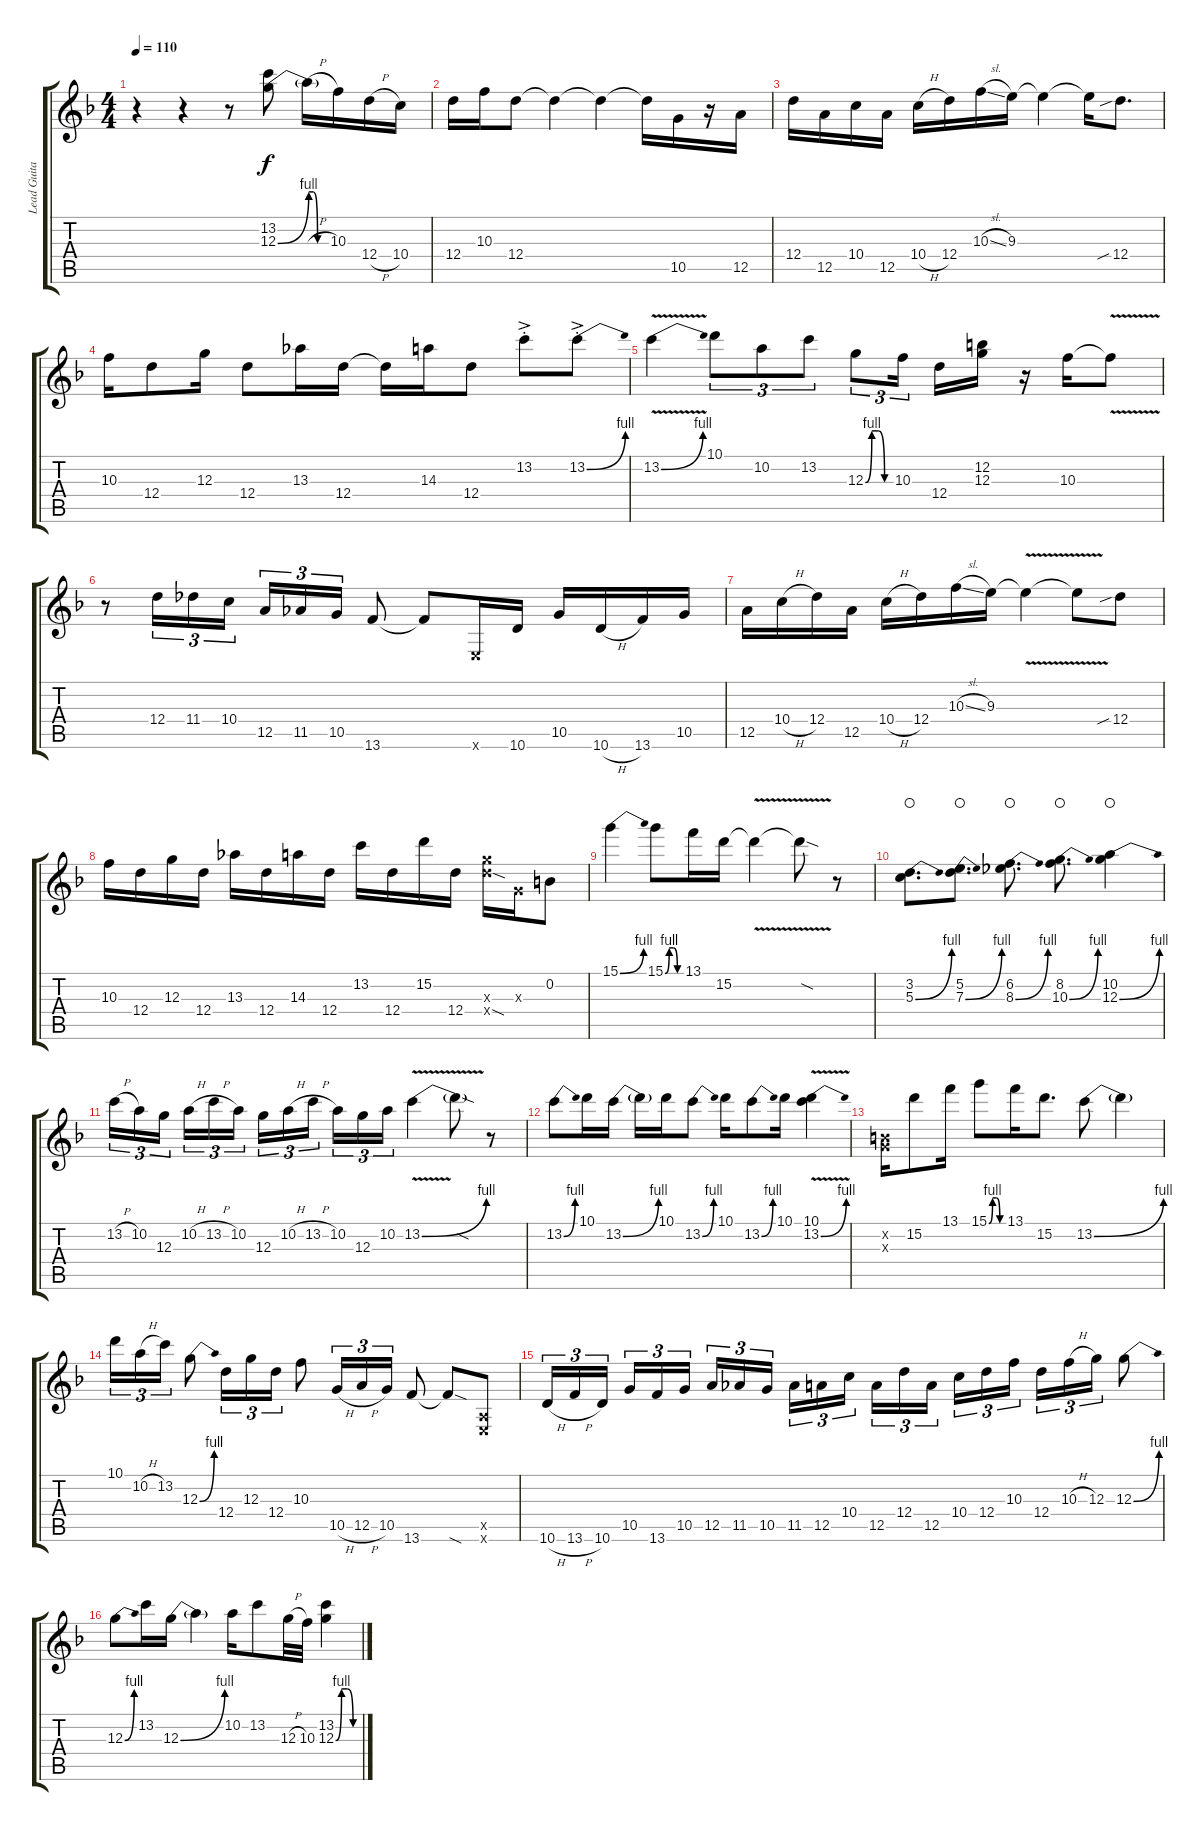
\track ("Lead Guitar" "Lead Guita") {instrument distortionguitar}
\staff {score tabs}
\tuning (E4 B3 G3 D3 A2 E2) {hide}
\ts (4 4)
\tempo 110
\clef g2
\ks dminor
r.4{dy f} r.4 r.8 (13.2 12.3{be (bend 0 0 60 4)}).8 12.3{be (custom 0 4 15 4 30 0 60 0) h t}.16 10.3.16 12.4{h}.16 10.4.16 |
12.4.16 10.3.16 12.4.8 12.4{t}.4 12.4{t}.4 12.4{t}.16 10.5.16 r.16 12.5.16 |
12.4.16 12.5.16 10.4.16 12.5.16 10.4{h}.16 12.4.16 10.3{sl}.16 9.3.16 9.3{t}.4 9.3{t}.16 12.4{sib}.8{d} |
10.3.16 12.4.8 12.3.16 12.4.8 13.3.16 12.4.16 12.4{t}.16 14.3.16 12.4.8 13.2{ac st}.8 13.2{be (bend 0 0 60 4) ac st}.8 |
13.2{be (bend 0 0 60 4) v}.4 10.1.8{tu (3 2)} 10.2.8{tu (3 2)} 13.2.8{tu (3 2)} 12.3{be (custom 0 0 15 4 30 4 45 0 60 0)}.8{tu (3 2)} 10.3.16{tu (3 2)} 12.4.16 (12.2 12.3).16 r.16 10.3.16 10.3{v t}.8 |
r.8 12.4.16{tu (3 2)} 11.4.16{tu (3 2)} 10.4.16{tu (3 2)} 12.5.16{tu (3 2)} 11.5.16{tu (3 2)} 10.5.16{tu (3 2)} 13.6.8 13.6{t}.8 0.6{x}.16 10.6.16 10.5.16 10.6{h}.16 13.6.16 10.5.16 |
12.5.16 10.4{h}.16 12.4.16 12.5.16 10.4{h}.16 12.4.16 10.3{sl}.16 9.3.16 9.3{v t}.4 9.3{t}.8 12.4{sib}.8 |
10.3.16 12.4.16 12.3.16 12.4.16 13.3.16 12.4.16 14.3.16 12.4.16 13.2.16 12.4.16 15.2.16 12.4.16 (12.3{x} 12.4{sod x}).16 0.3{x}.16 0.2.8 |
15.1{be (bend 0 0 60 4)}.4 15.1{be (custom 0 0 15 4 30 4 45 0 60 0)}.8 13.1.16 15.2.16 15.2{v t}.4 15.2{sod t}.8 r.8 |
(3.2 5.3{be (bend 0 0 60 4)}).8{d waho} (5.2 7.3{be (bend 0 0 60 4)}).8{d waho} (6.2 8.3{be (bend 0 0 60 4)}).8{d waho} (8.2 10.3{be (bend 0 0 60 4)}).8{d waho} (10.2 12.3{be (bend 0 0 60 4)}).4{waho} |
13.2{h}.16{tu (3 2)} 10.2.16{tu (3 2)} 12.3.16{tu (3 2)} 10.2{h}.16{tu (3 2)} 13.2{h}.16{tu (3 2)} 10.2.16{tu (3 2)} 12.3.16{tu (3 2)} 10.2{h}.16{tu (3 2)} 13.2{h}.16{tu (3 2)} 10.2.16{tu (3 2)} 12.3.16{tu (3 2)} 10.2.16{tu (3 2)} 13.2{be (bend 0 0 60 4) v}.4 13.2{sod t}.8 r.8 |
13.2{be (bend 0 0 60 4)}.8 10.1.16 13.2{be (bend 0 0 60 4)}.16 13.2{t}.16 10.1.16 13.2{be (bend 0 0 60 4)}.8 10.1.16 13.2{be (bend 0 0 60 4)}.8 10.1.16 (10.1 13.2{be (bend 0 0 60 4) v}).4 |
(0.2{x} 0.3{x}).16 15.2.8 13.1.16 15.1{be (custom 0 0 15 4 30 4 45 0 60 0)}.8 13.1.16 15.2.8{d} 13.2{be (bend 0 0 60 4)}.8 13.2{t}.4 |
10.1.16{tu (3 2)} 10.2{h}.16{tu (3 2)} 13.2.16{tu (3 2)} 12.3{be (bend 0 0 60 4)}.8 12.4.16{tu (3 2)} 12.3.16{tu (3 2)} 12.4.16{tu (3 2)} 10.3.8 10.5{h}.16{tu (3 2)} 12.5{h}.16{tu (3 2)} 10.5.16{tu (3 2)} 13.6.8 13.6{sod t}.8 (0.5{x} 0.6{x}).8 |
10.6{h}.16{tu (3 2)} 13.6{h}.16{tu (3 2)} 10.6.16{tu (3 2)} 10.5.16{tu (3 2)} 13.6.16{tu (3 2)} 10.5.16{tu (3 2)} 12.5.16{tu (3 2)} 11.5.16{tu (3 2)} 10.5.16{tu (3 2)} 11.5.16{tu (3 2)} 12.5.16{tu (3 2)} 10.4.16{tu (3 2)} 12.5.16{tu (3 2)} 12.4.16{tu (3 2)} 12.5.16{tu (3 2)} 10.4.16{tu (3 2)} 12.4.16{tu (3 2)} 10.3.16{tu (3 2)} 12.4.16{tu (3 2)} 10.3{h}.16{tu (3 2)} 12.3.16{tu (3 2)} 12.3{be (bend 0 0 60 4)}.8 |
12.3{be (bend 0 0 60 4)}.8 13.2.16 12.3{be (bend 0 0 60 4)}.16 12.3{t}.4 10.2.16 13.2.8 12.3{h}.32 10.3.32 (13.2 12.3{be (custom 0 0 15 4 30 4 45 0 60 0)}).4
